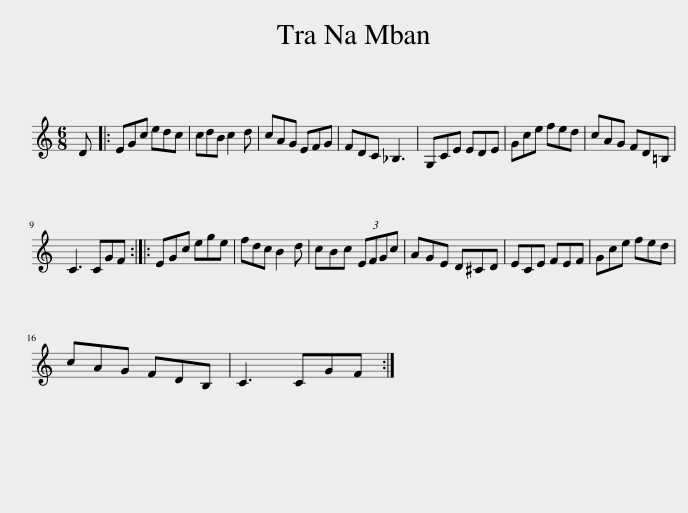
X:1
L:1/8
M:6/8
I:linebreak $
K:C
V:1 treble
V:1
 D |: EGc edc | cdB c2 d | cAG EFG | FDC _B,3 | %5
 G,CE EDE | Gce fed | cAG FD=B, |$ C3 CGF :: EGc ege | %10
 fdc B2 d | cBc (3EFGc | AGE D^CD | ECE FEF | Gce fed |$ %15
 cAG FDB, | C3 CGF :| %17
